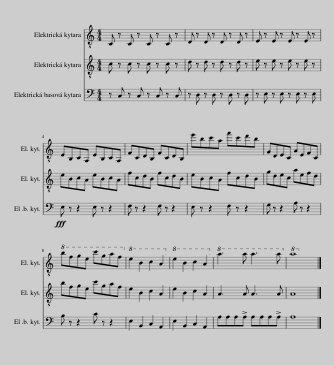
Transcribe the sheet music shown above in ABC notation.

X:1
%%score 1 2 3
L:1/8
M:4/4
I:linebreak $
K:C
V:1 treble-8
V:2 treble-8
V:3 bass transpose=-12
V:1
 C z C z C z C z | D z D z D z D z | E z E z E z E z |$ EB,CA, EB,CA, | FCDB, FCDB, | %5
 e'bc'a f'c'd'b | GDEC AEFC |$!8va(! b'f'g'e' c''g'a'f'!8va)! |!8va(! e'2 b2 c'2 a2!8va)! |!8va(! e'2 b2 c'2 a2!8va)! | %10
!8va(! a'3 a' a'3 a'!8va)! |!8va(! a'8!8va)! |] %12
V:2
 c z c z c z c z | d z d z d z d z | e z e z e z e z |$ eBcA eBcA | fcdB fcdB | %5
 eBcA fcdB | gdec aefd |$ bfge c'gaf | e2 B2 c2 A2 | e2 B2 c2 A2 | %10
 A3 A A3 A | A8 |] %12
V:3
 z C, z C, z C, z C, | z D, z D, z D, z D, | z E, z E, z E, z E, |$!fff! E, z z2 E, z z2 | F, z z2 F, z z2 | %5
 E, z z2 F, z z2 | G, z z2 A, z z2 |$ B, z z2 C z z2 | E,2 B,,2 C,2 A,,2 | E,2 B,,2 C,2 A,,2 | %10
 A,A,A,!>!A, A,A,A,!>!A, | A,8 |] %12
